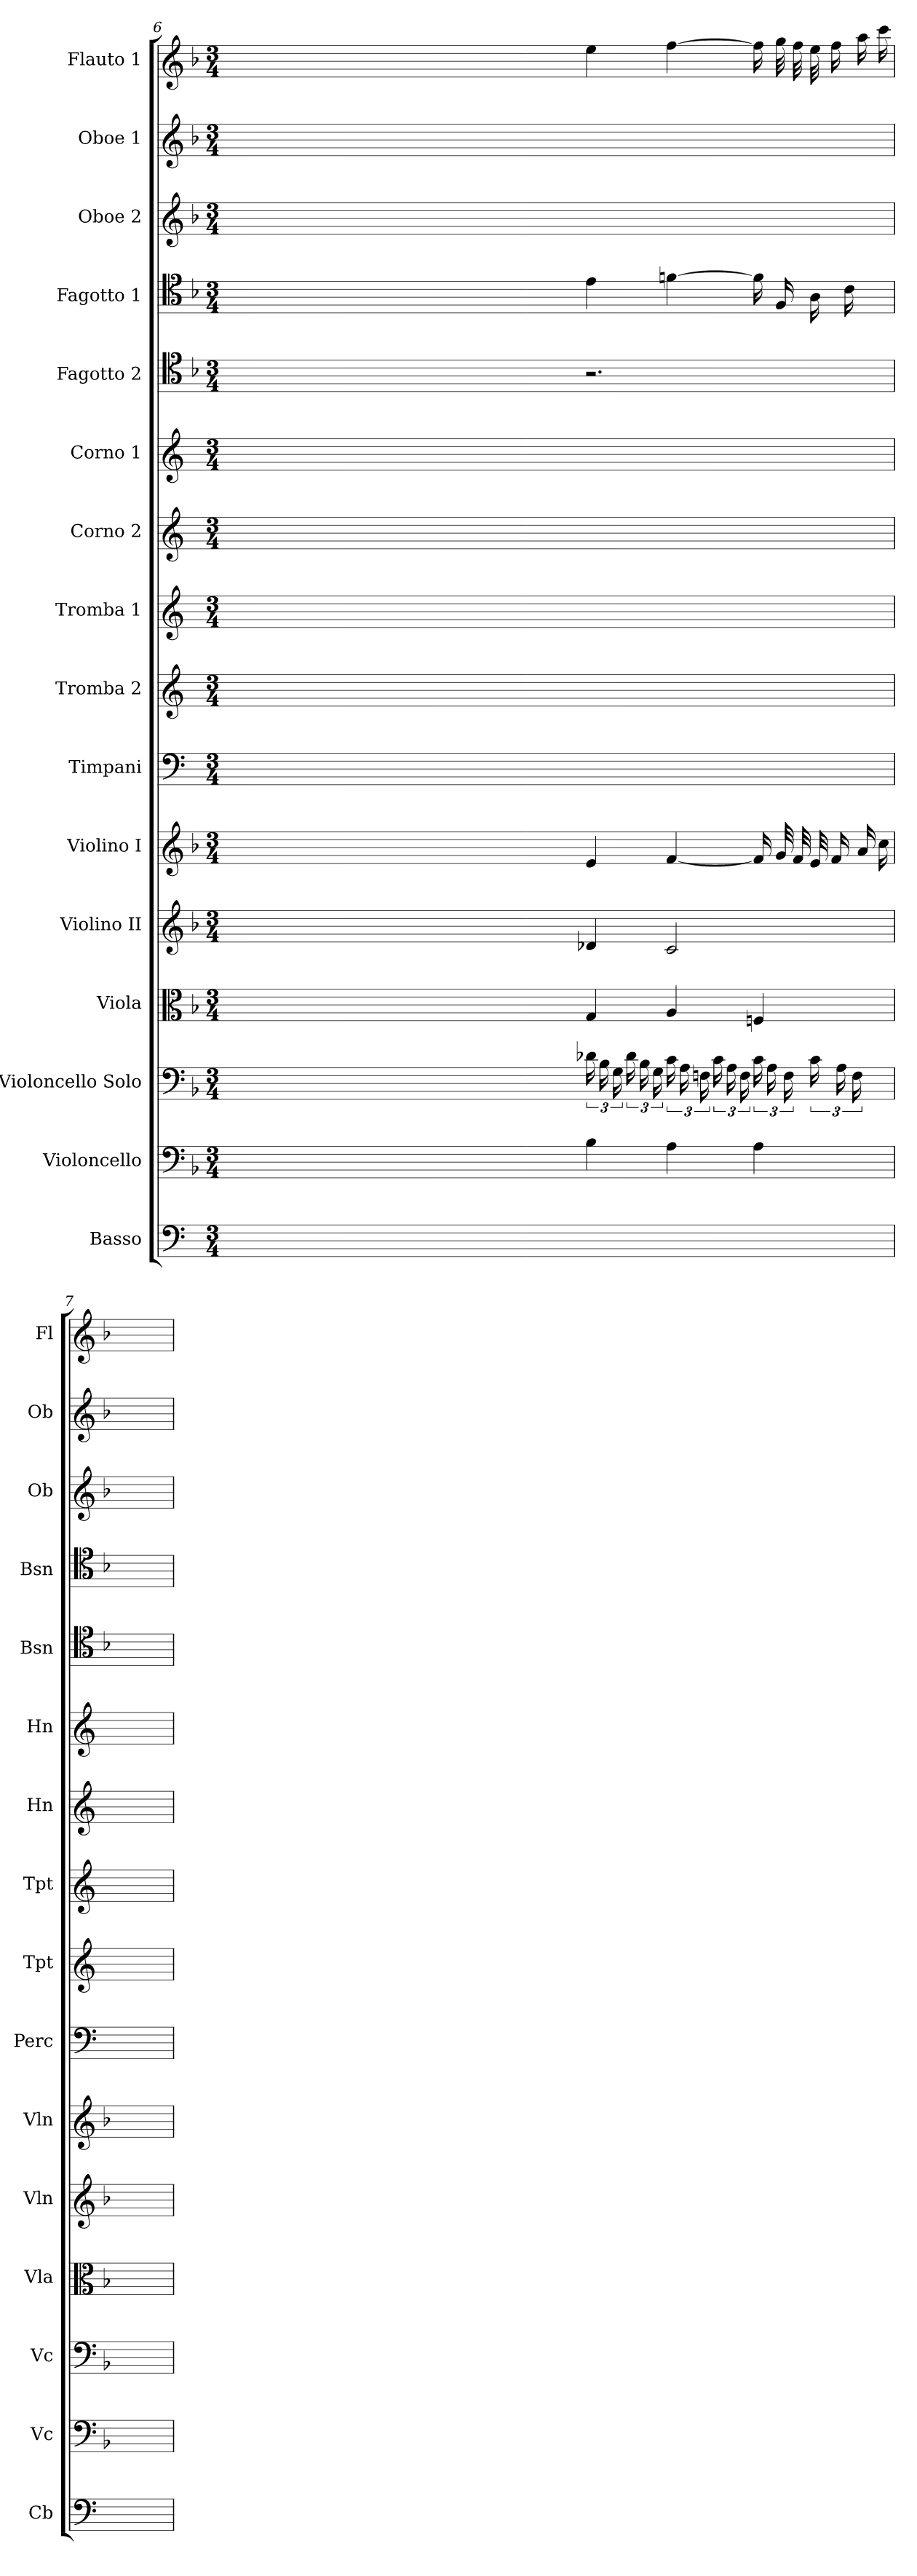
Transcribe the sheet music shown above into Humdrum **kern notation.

**kern	**kern	**kern	**kern	**kern	**kern	**kern	**kern	**kern	**kern	**kern	**kern	**kern	**kern	**kern	**kern
*part16	*part15	*part14	*part13	*part12	*part11	*part10	*part9	*part8	*part7	*part6	*part5	*part4	*part3	*part2	*part1
*staff16	*staff15	*staff14	*staff13	*staff12	*staff11	*staff10	*staff9	*staff8	*staff7	*staff6	*staff5	*staff4	*staff3	*staff2	*staff1
*I"Basso	*I"Violoncello	*I"Violoncello Solo	*I"Viola	*I"Violino II	*I"Violino I	*I"Timpani	*I"Tromba 2	*I"Tromba 1	*I"Corno 2	*I"Corno 1	*I"Fagotto 2	*I"Fagotto 1	*I"Oboe 2	*I"Oboe 1	*I"Flauto 1
*I'Cb	*I'Vc	*I'Vc	*I'Vla	*I'Vln	*I'Vln	*I'Perc	*I'Tpt	*I'Tpt	*I'Hn	*I'Hn	*I'Bsn	*I'Bsn	*I'Ob	*I'Ob	*I'Fl
*clefF4	*clefF4	*clefF4	*clefC3	*clefG2	*clefG2	*clefF4	*clefG2	*clefG2	*clefG2	*clefG2	*clefC4	*clefC4	*clefG2	*clefG2	*clefG2
*ITrd7c12	*	*	*	*	*	*	*ITrd1c2	*ITrd1c2	*ITrd4c7	*ITrd4c7	*	*	*	*	*
*	*k[b-]	*k[b-]	*k[b-]	*k[b-]	*k[b-]	*	*	*	*	*	*k[b-]	*k[b-]	*k[b-]	*k[b-]	*k[b-]
*M3/4	*M3/4	*M3/4	*M3/4	*M3/4	*M3/4	*M3/4	*M3/4	*M3/4	*M3/4	*M3/4	*M3/4	*M3/4	*M3/4	*M3/4	*M3/4
=6	=6	=6	=6	=6	=6	=6	=6	=6	=6	=6	=6	=6	=6	=6	=6
2.ryy	2.ryy	2.ryy	2.ryy	2.ryy	2.ryy	2.ryy	2.ryy	2.ryy	2.ryy	2.ryy	2.ryy	2.ryy	2.ryy	2.ryy	2.ryy
4ryy	4ryy	4ryy	4ryy	4ryy	4ryy	4ryy	4ryy	4ryy	4ryy	4ryy	4ryy	4ryy	4ryy	4ryy	4ryy
1ryy	1ryy	1ryy	1ryy	1ryy	1ryy	1ryy	1ryy	1ryy	1ryy	1ryy	1ryy	1ryy	1ryy	1ryy	1ryy
1ryy	1ryy	1ryy	1ryy	1ryy	1ryy	1ryy	1ryy	1ryy	1ryy	1ryy	1ryy	1ryy	1ryy	1ryy	1ryy
1ryy	1ryy	1ryy	1ryy	1ryy	1ryy	1ryy	1ryy	1ryy	1ryy	1ryy	1ryy	1ryy	1ryy	1ryy	1ryy
2.ryy	4B-	24d-X	4G	4d-X	4e	2.ryy	2.ryy	2.ryy	2.ryy	2.ryy	2.r	4e	2.ryy	2.ryy	4ee
.	.	24B-	.	.	.	.	.	.	.	.	.	.	.	.	.
.	.	24G	.	.	.	.	.	.	.	.	.	.	.	.	.
.	.	24d-	.	.	.	.	.	.	.	.	.	.	.	.	.
.	.	24B-	.	.	.	.	.	.	.	.	.	.	.	.	.
.	.	24G	.	.	.	.	.	.	.	.	.	.	.	.	.
.	4A	24c	4A	2c	[4f	.	.	.	.	.	.	[4fn	.	.	[4ff
.	.	24A	.	.	.	.	.	.	.	.	.	.	.	.	.
.	.	24Fn	.	.	.	.	.	.	.	.	.	.	.	.	.
.	.	24c	.	.	.	.	.	.	.	.	.	.	.	.	.
.	.	24A	.	.	.	.	.	.	.	.	.	.	.	.	.
.	.	24F	.	.	.	.	.	.	.	.	.	.	.	.	.
.	4A	24c	4Fn	.	16f]	.	.	.	.	.	.	16f]	.	.	16ff]
.	.	24A	.	.	.	.	.	.	.	.	.	.	.	.	.
.	.	.	.	.	32g	.	.	.	.	.	.	16F	.	.	32gg
.	.	24F	.	.	.	.	.	.	.	.	.	.	.	.	.
.	.	.	.	.	32f	.	.	.	.	.	.	.	.	.	32ff
.	.	24c	.	.	32e	.	.	.	.	.	.	16A	.	.	32ee
.	.	.	.	.	16f	.	.	.	.	.	.	.	.	.	16ff
.	.	24A	.	.	.	.	.	.	.	.	.	.	.	.	.
.	.	.	.	.	.	.	.	.	.	.	.	16c	.	.	.
.	.	24F	.	.	.	.	.	.	.	.	.	.	.	.	.
.	.	.	.	.	16a	.	.	.	.	.	.	.	.	.	16aa
16.ryy	16.ryy	16.ryy	16.ryy	16.ryy	.	16.ryy	16.ryy	16.ryy	16.ryy	16.ryy	16.ryy	16.ryy	16.ryy	16.ryy	.
.	.	.	.	.	16cc	.	.	.	.	.	.	.	.	.	16ccc
=7	=7	=7	=7	=7	=7	=7	=7	=7	=7	=7	=7	=7	=7	=7	=7
4ryy	4ryy	4ryy	4ryy	4ryy	4ryy	4ryy	4ryy	4ryy	4ryy	4ryy	4ryy	4ryy	4ryy	4ryy	4ryy
=	=	=	=	=	=	=	=	=	=	=	=	=	=	=	=
*-	*-	*-	*-	*-	*-	*-	*-	*-	*-	*-	*-	*-	*-	*-	*-
